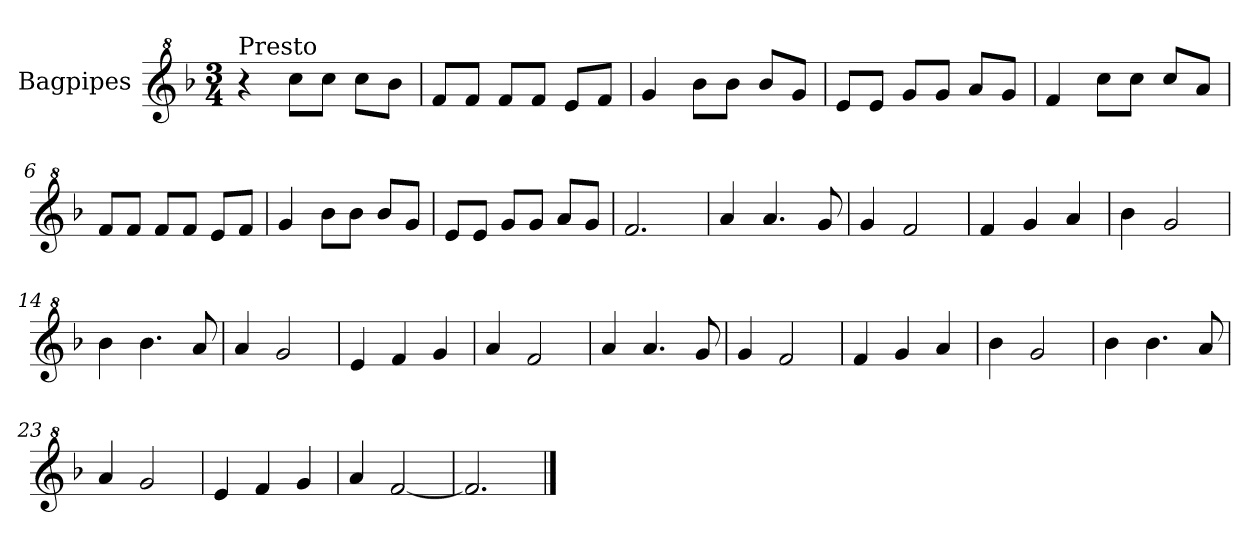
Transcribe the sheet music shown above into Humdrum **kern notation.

**kern
*part1
*staff1
*I"Bagpipes
*I'Bag
*clefG^2
*k[b-]
*F:
*M3/4
=1
!LO:TX:a:t=Presto
4r
8ccc\L
8ccc\J
8ccc\L
8bb-\J
=2
8ff/L
8ff/J
8ff/L
8ff/J
8ee/L
8ff/J
=3
4gg/
8bb-\L
8bb-\J
8bb-/L
8gg/J
=4
8ee/L
8ee/J
8gg/L
8gg/J
8aa/L
8gg/J
=5
4ff/
8ccc\L
8ccc\J
8ccc/L
8aa/J
=6
8ff/L
8ff/J
8ff/L
8ff/J
8ee/L
8ff/J
=7
4gg/
8bb-\L
8bb-\J
8bb-/L
8gg/J
=8
8ee/L
8ee/J
8gg/L
8gg/J
8aa/L
8gg/J
!!LO:LB:g=z
=9
2.ff/
=10
4aa/
4.aa/
8gg/
=11
4gg/
2ff/
=12
4ff/
4gg/
4aa/
=13
4bb-\
2gg/
=14
4bb-\
4.bb-\
8aa/
=15
4aa/
2gg/
=16
4ee/
4ff/
4gg/
=17
4aa/
2ff/
=18
4aa/
4.aa/
8gg/
=19
4gg/
2ff/
=20
4ff/
4gg/
4aa/
=21
4bb-\
2gg/
!!LO:LB:g=z
=22
4bb-\
4.bb-\
8aa/
=23
4aa/
2gg/
=24
4ee/
4ff/
4gg/
=25
4aa/
[2ff/
=26
2.ff/]
==
*-
